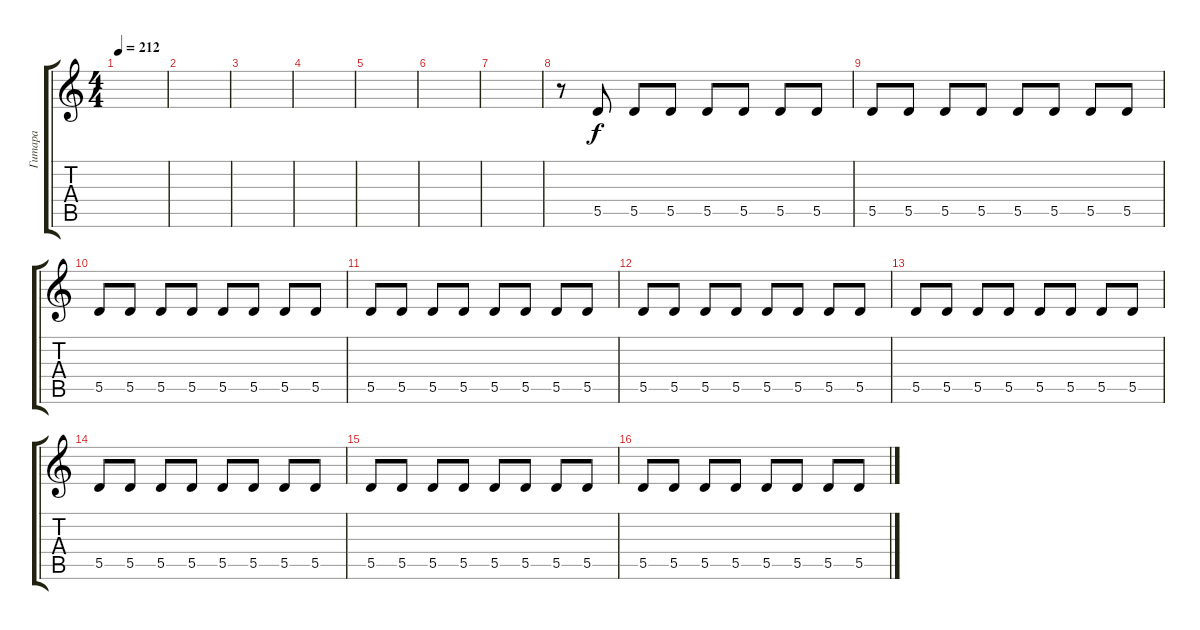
\track ("Гитара" "Гитара") {instrument overdrivenguitar}
\staff {score tabs}
\tuning (E4 B3 G3 D3 A2 E2) {hide}
\ts (4 4)
\tempo 212
\clef g2
\ks c
|
|
|
|
|
|
|
r.8 5.5.8 5.5.8 5.5.8 5.5.8 5.5.8 5.5.8 5.5.8 |
5.5.8 5.5.8 5.5.8 5.5.8 5.5.8 5.5.8 5.5.8 5.5.8 |
5.5.8 5.5.8 5.5.8 5.5.8 5.5.8 5.5.8 5.5.8 5.5.8 |
5.5.8 5.5.8 5.5.8 5.5.8 5.5.8 5.5.8 5.5.8 5.5.8 |
5.5.8 5.5.8 5.5.8 5.5.8 5.5.8 5.5.8 5.5.8 5.5.8 |
5.5.8 5.5.8 5.5.8 5.5.8 5.5.8 5.5.8 5.5.8 5.5.8 |
5.5.8 5.5.8 5.5.8 5.5.8 5.5.8 5.5.8 5.5.8 5.5.8 |
5.5.8 5.5.8 5.5.8 5.5.8 5.5.8 5.5.8 5.5.8 5.5.8 |
5.5.8 5.5.8 5.5.8 5.5.8 5.5.8 5.5.8 5.5.8 5.5.8
